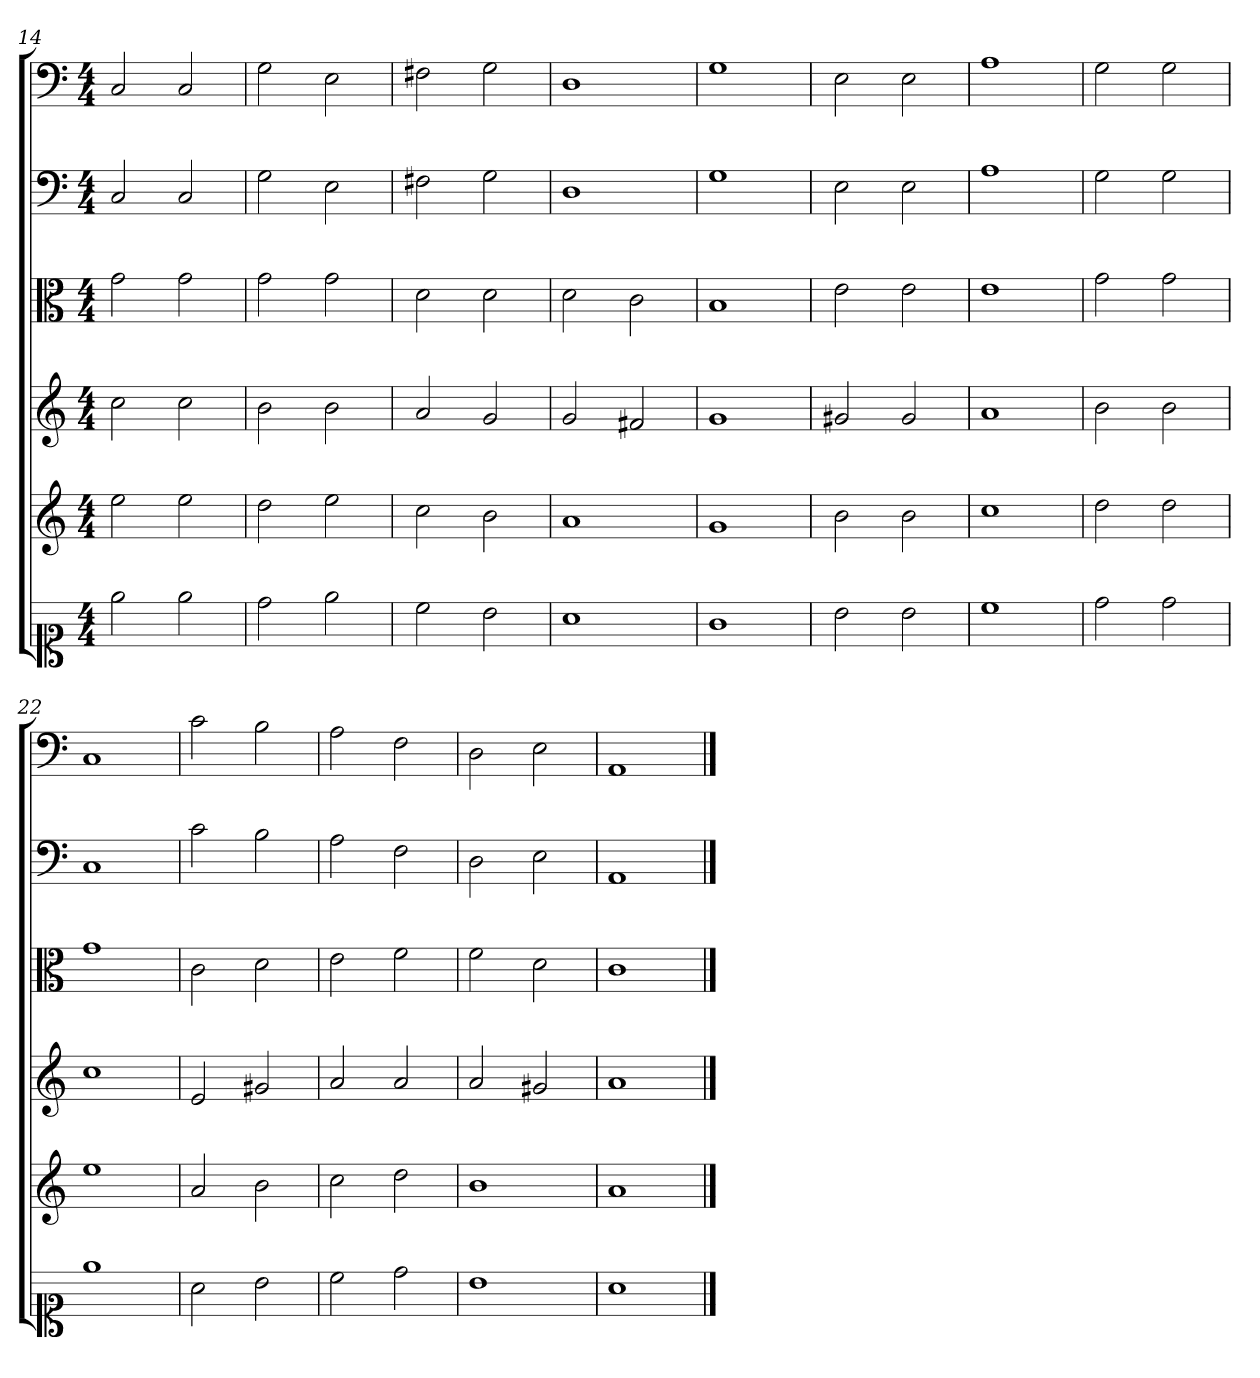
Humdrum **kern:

**kern	**kern	**kern	**kern	**kern	**kern
*part6	*part5	*part4	*part3	*part2	*part1
*staff6	*staff5	*staff4	*staff3	*staff2	*staff1
*clefC1	*	*	*clefC3	*	*
*k[]	*k[]	*k[]	*k[]	*k[]	*k[]
*a:	*a:	*a:	*a:	*a:	*a:
*M4/4	*M4/4	*M4/4	*M4/4	*M4/4	*M4/4
=14	=14	=14	=14	=14	=14
2ee	2ee	2cc	2g	2C	2C
2ee	2ee	2cc	2g	2C	2C
=15	=15	=15	=15	=15	=15
2dd	2dd	2b	2g	2G	2G
2ee	2ee	2b	2g	2E	2E
=16	=16	=16	=16	=16	=16
2cc	2cc	2a	2d	2F#X	2F#X
2b	2b	2g	2d	2G	2G
=17	=17	=17	=17	=17	=17
1a	1a	2g	2d	1D	1D
.	.	2f#X	2c	.	.
=18	=18	=18	=18	=18	=18
1g	1g	1g	1B	1G	1G
=19	=19	=19	=19	=19	=19
2b	2b	2g#X	2e	2E	2E
2b	2b	2g#	2e	2E	2E
=20	=20	=20	=20	=20	=20
1cc	1cc	1a	1e	1A	1A
=21	=21	=21	=21	=21	=21
2dd	2dd	2b	2g	2G	2G
2dd	2dd	2b	2g	2G	2G
=22	=22	=22	=22	=22	=22
1ee	1ee	1cc	1g	1C	1C
=23	=23	=23	=23	=23	=23
2a	2a	2e	2c	2c	2c
2b	2b	2g#X	2d	2B	2B
=24	=24	=24	=24	=24	=24
2cc	2cc	2a	2e	2A	2A
2dd	2dd	2a	2f	2F	2F
=25	=25	=25	=25	=25	=25
1b	1b	2a	2f	2D	2D
.	.	2g#X	2d	2E	2E
=26	=26	=26	=26	=26	=26
1a	1a	1a	1c	1AA	1AA
==	==	==	==	==	==
*-	*-	*-	*-	*-	*-
